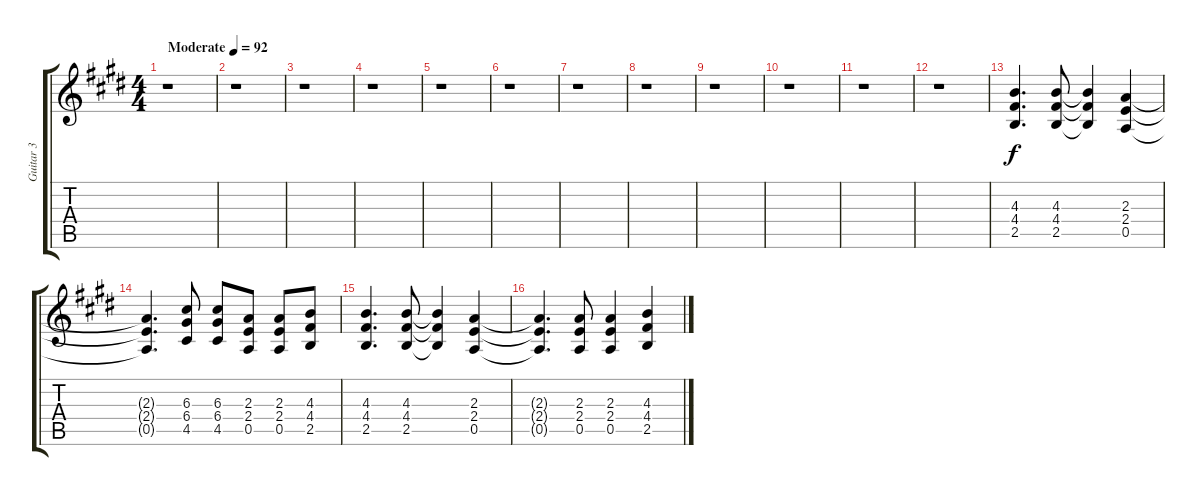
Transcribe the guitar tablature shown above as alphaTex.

\track ("Guitar 3" "Guitar 3") {instrument overdrivenguitar}
\staff {score tabs}
\tuning (E4 B3 G3 D3 A2 E2) {hide}
\ts (4 4)
\tempo (92 "Moderate")
\clef g2
\ks e
r.1{dy f instrument overdrivenguitar} |
r.1 |
r.1 |
r.1 |
r.1 |
r.1 |
r.1 |
r.1 |
r.1 |
r.1 |
r.1 |
r.1 |
(4.3 4.4 2.5).4{d} (4.3 4.4 2.5).8 (4.3{t} 4.4{t} 2.5{t}).4 (2.3 2.4 0.5).4 |
(2.3{t} 2.4{t} 0.5{t}).4{d} (6.3 6.4 4.5).8 (6.3 6.4 4.5).8 (2.3 2.4 0.5).8 (2.3 2.4 0.5).8 (4.3 4.4 2.5).8 |
(4.3 4.4 2.5).4{d} (4.3 4.4 2.5).8 (4.3{t} 4.4{t} 2.5{t}).4 (2.3 2.4 0.5).4 |
(2.3{t} 2.4{t} 0.5{t}).4{d} (2.3 2.4 0.5).8 (2.3 2.4 0.5).4 (4.3 4.4 2.5).4
